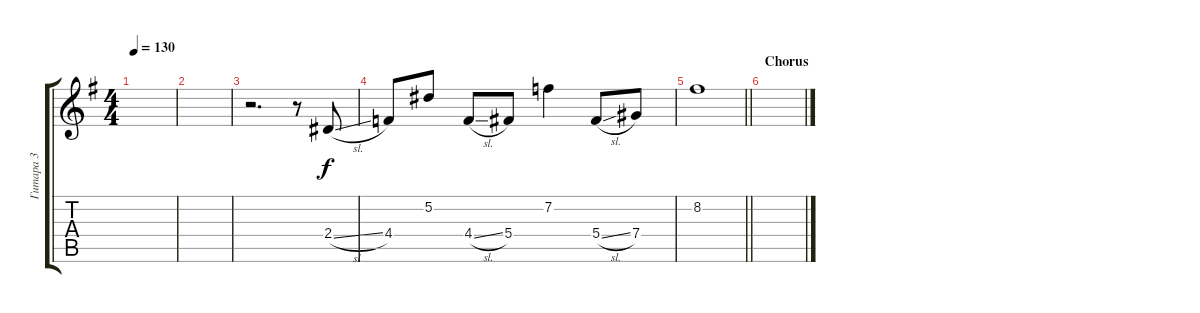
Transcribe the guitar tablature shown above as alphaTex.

\track ("Гитара 3" "Гитара 3") {instrument electricguitarclean}
\staff {score tabs}
\tuning (Eb4 Bb3 Gb3 Db3 Ab2 Eb2) {hide}
\ts (4 4)
\tempo 130
\clef g2
\ks eminor
|
|
r.2{d} r.8 2.4{sl}.8 |
4.4.8 5.2.8 4.4{sl}.8 5.4.8 7.2.4 5.4{sl}.8 7.4.8 |
\barLineRight lightlight
8.2.1 |
\section ("" "Chorus")
